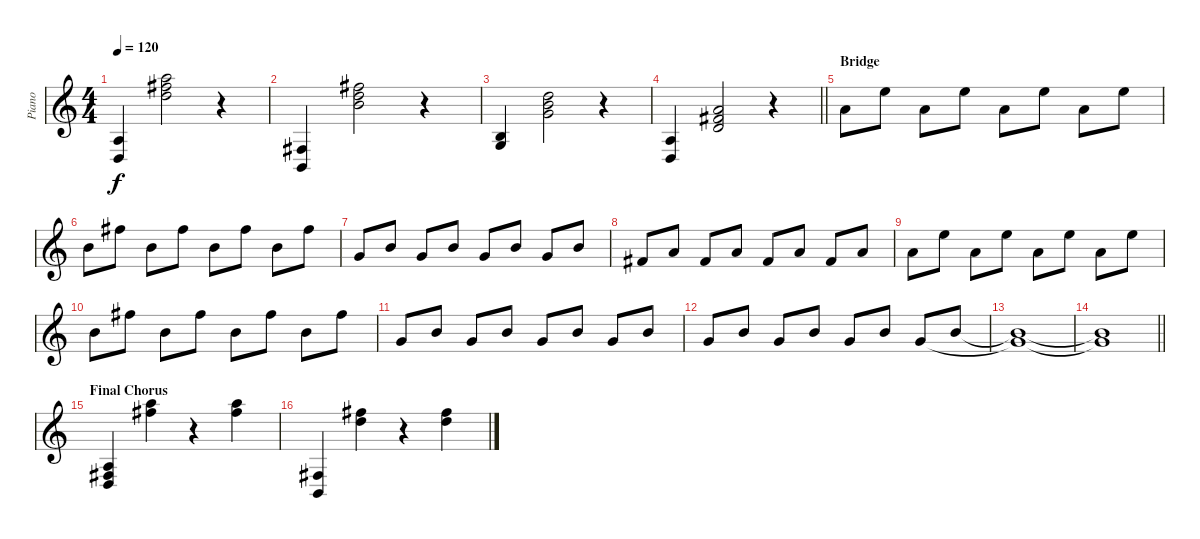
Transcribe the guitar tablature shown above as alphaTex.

\track ("Piano" "Piano") {instrument electricgrandpiano}
\staff {score}
\tuning (E4 B3 G3 D3 A2 E2) {hide}
\ts (4 4)
\tempo 120
\clef g2
\ks c
(2.3 0.4).4{dy f} (10.1 19.2 26.3).2 r.4 |
(4.4 2.5).4 (7.1 15.2 23.3).2 r.4 |
(4.3 5.4).4 (3.1 15.2 26.5).2 r.4 |
\barLineRight lightlight
(2.3 0.4).4 (2.1 3.2 14.3).2 r.4 |
\section ("" "Bridge")
19.4.8 17.2.8 19.4.8 17.2.8 19.4.8 17.2.8 19.4.8 17.2.8 |
21.4.8 19.2.8 21.4.8 19.2.8 21.4.8 19.2.8 21.4.8 19.2.8 |
17.4.8 16.3.8 17.4.8 16.3.8 17.4.8 16.3.8 17.4.8 16.3.8 |
16.4.8 14.3.8 16.4.8 14.3.8 16.4.8 14.3.8 16.4.8 14.3.8 |
19.4.8 17.2.8 19.4.8 17.2.8 19.4.8 17.2.8 19.4.8 17.2.8 |
21.4.8 19.2.8 21.4.8 19.2.8 21.4.8 19.2.8 21.4.8 19.2.8 |
17.4.8 16.3.8 17.4.8 16.3.8 17.4.8 16.3.8 17.4.8 16.3.8 |
17.4.8 16.3.8 17.4.8 16.3.8 17.4.8 16.3.8 17.4.8 16.3.8 |
(16.3{t} 17.4{t}).1 |
\barLineRight lightlight
(16.3{t} 17.4{t}).1 |
\section ("" "Final Chorus")
(2.3 0.4 9.5).4 (17.1 19.2).4 r.4 (17.1 19.2).4 |
(4.4 2.5).4 (14.1 15.2).4 r.4 (14.1 15.2).4
